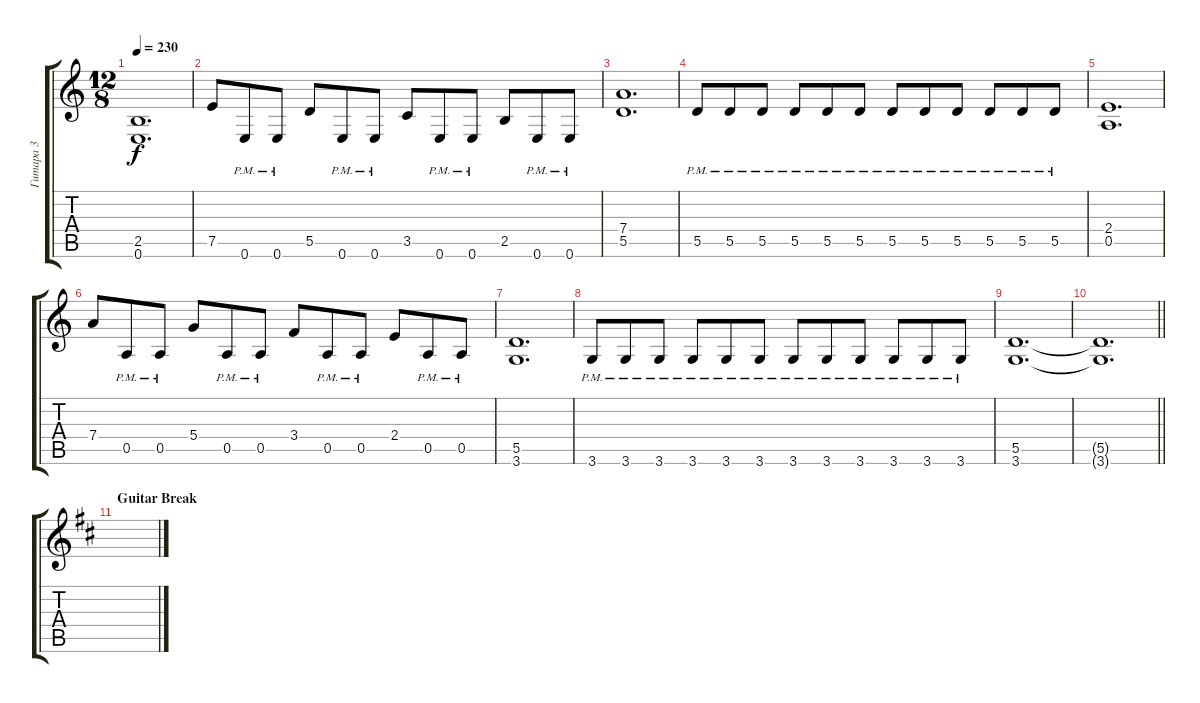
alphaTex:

\track ("Гитара 3" "Гитара 3") {instrument distortionguitar}
\staff {score tabs}
\tuning (E4 B3 G3 D3 A2 E2) {hide}
\ts (12 8)
\tempo 230
\clef g2
\ks aminor
(2.5 0.6).1{d dy f} |
7.5.8 0.6{pm}.8 0.6{pm}.8 5.5.8 0.6{pm}.8 0.6{pm}.8 3.5.8 0.6{pm}.8 0.6{pm}.8 2.5.8 0.6{pm}.8 0.6{pm}.8 |
(7.4 5.5).1{d} |
5.5{pm}.8 5.5{pm}.8 5.5{pm}.8 5.5{pm}.8 5.5{pm}.8 5.5{pm}.8 5.5{pm}.8 5.5{pm}.8 5.5{pm}.8 5.5{pm}.8 5.5{pm}.8 5.5{pm}.8 |
(2.4 0.5).1{d} |
7.4.8 0.5{pm}.8 0.5{pm}.8 5.4.8 0.5{pm}.8 0.5{pm}.8 3.4.8 0.5{pm}.8 0.5{pm}.8 2.4.8 0.5{pm}.8 0.5{pm}.8 |
(5.5 3.6).1{d} |
3.6{pm}.8 3.6{pm}.8 3.6{pm}.8 3.6{pm}.8 3.6{pm}.8 3.6{pm}.8 3.6{pm}.8 3.6{pm}.8 3.6{pm}.8 3.6{pm}.8 3.6{pm}.8 3.6{pm}.8 |
(5.5 3.6).1{d} |
\barLineRight lightlight
(5.5{t} 3.6{t}).1{d} |
\section ("" "Guitar Break")
\ks bminor
